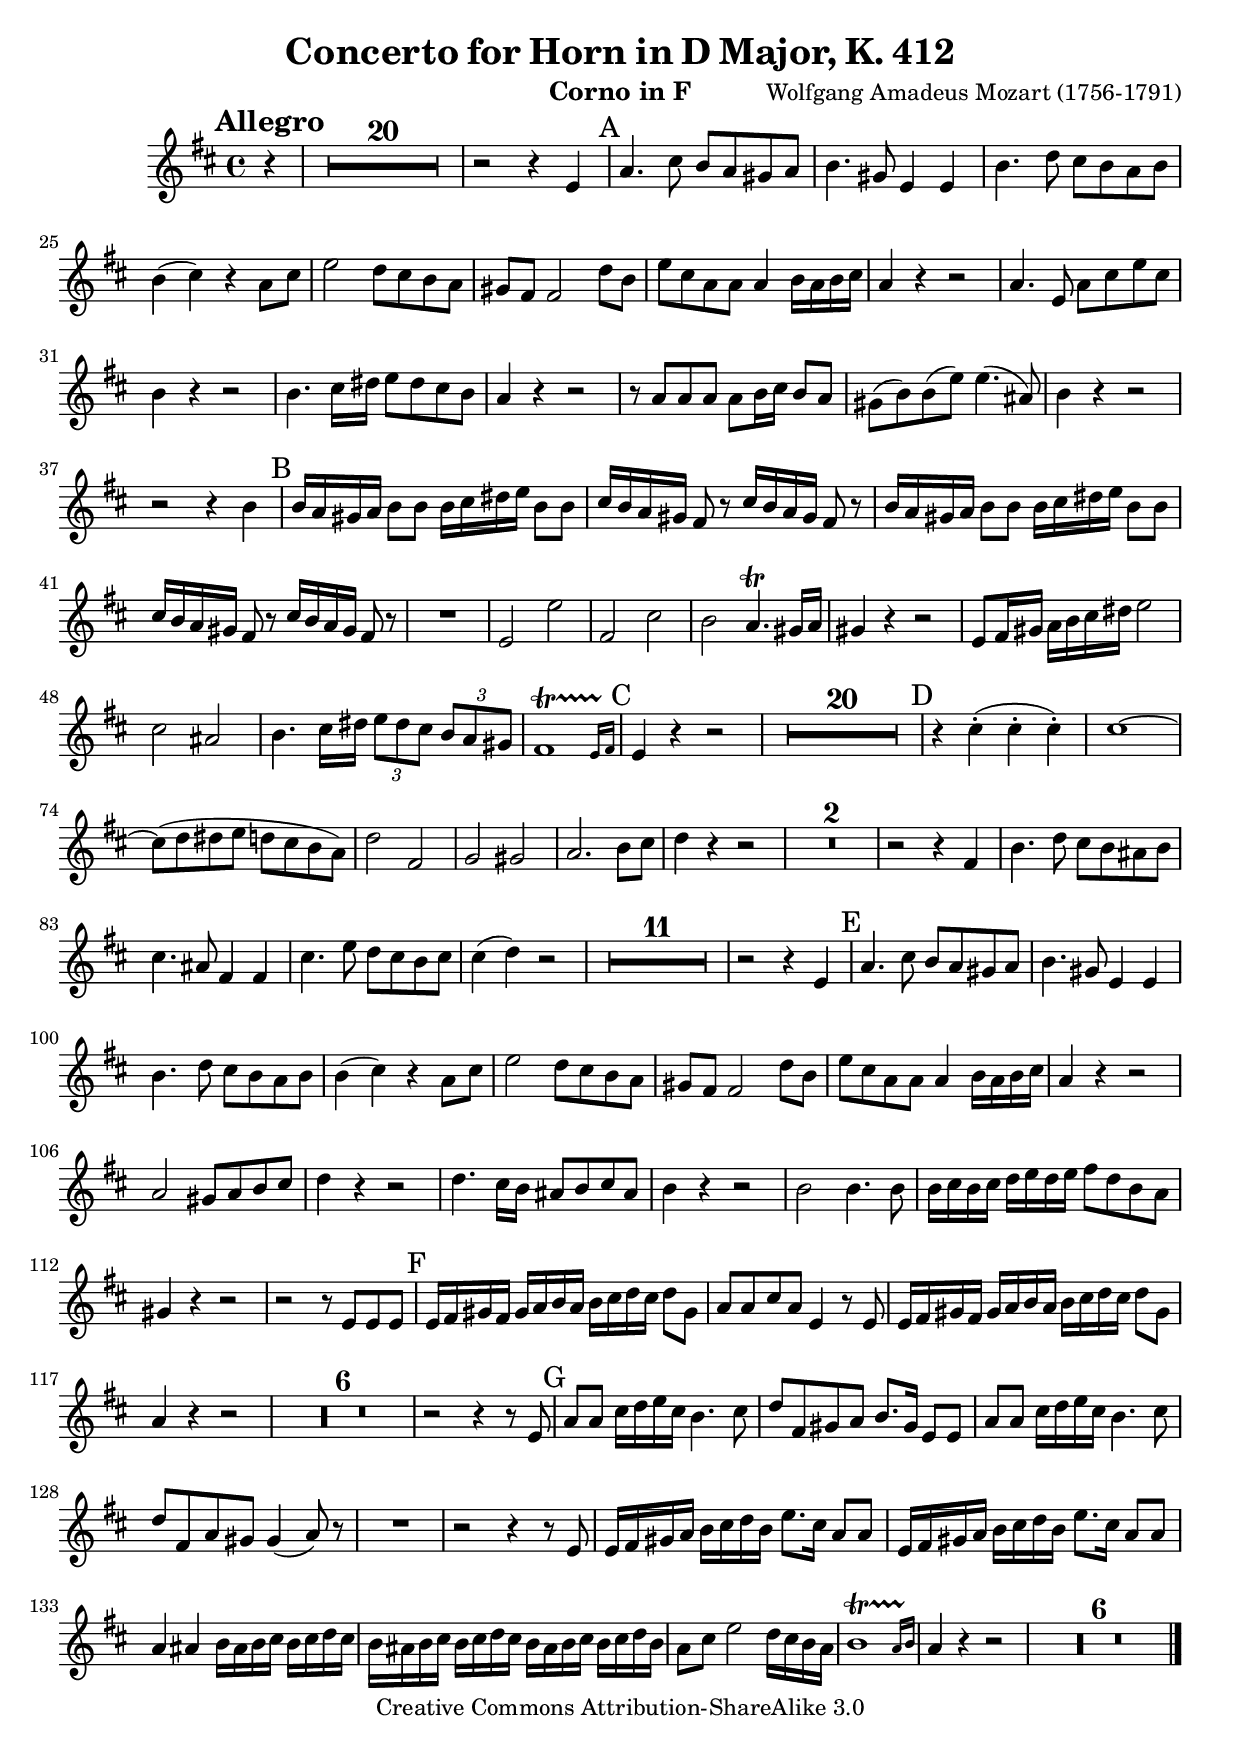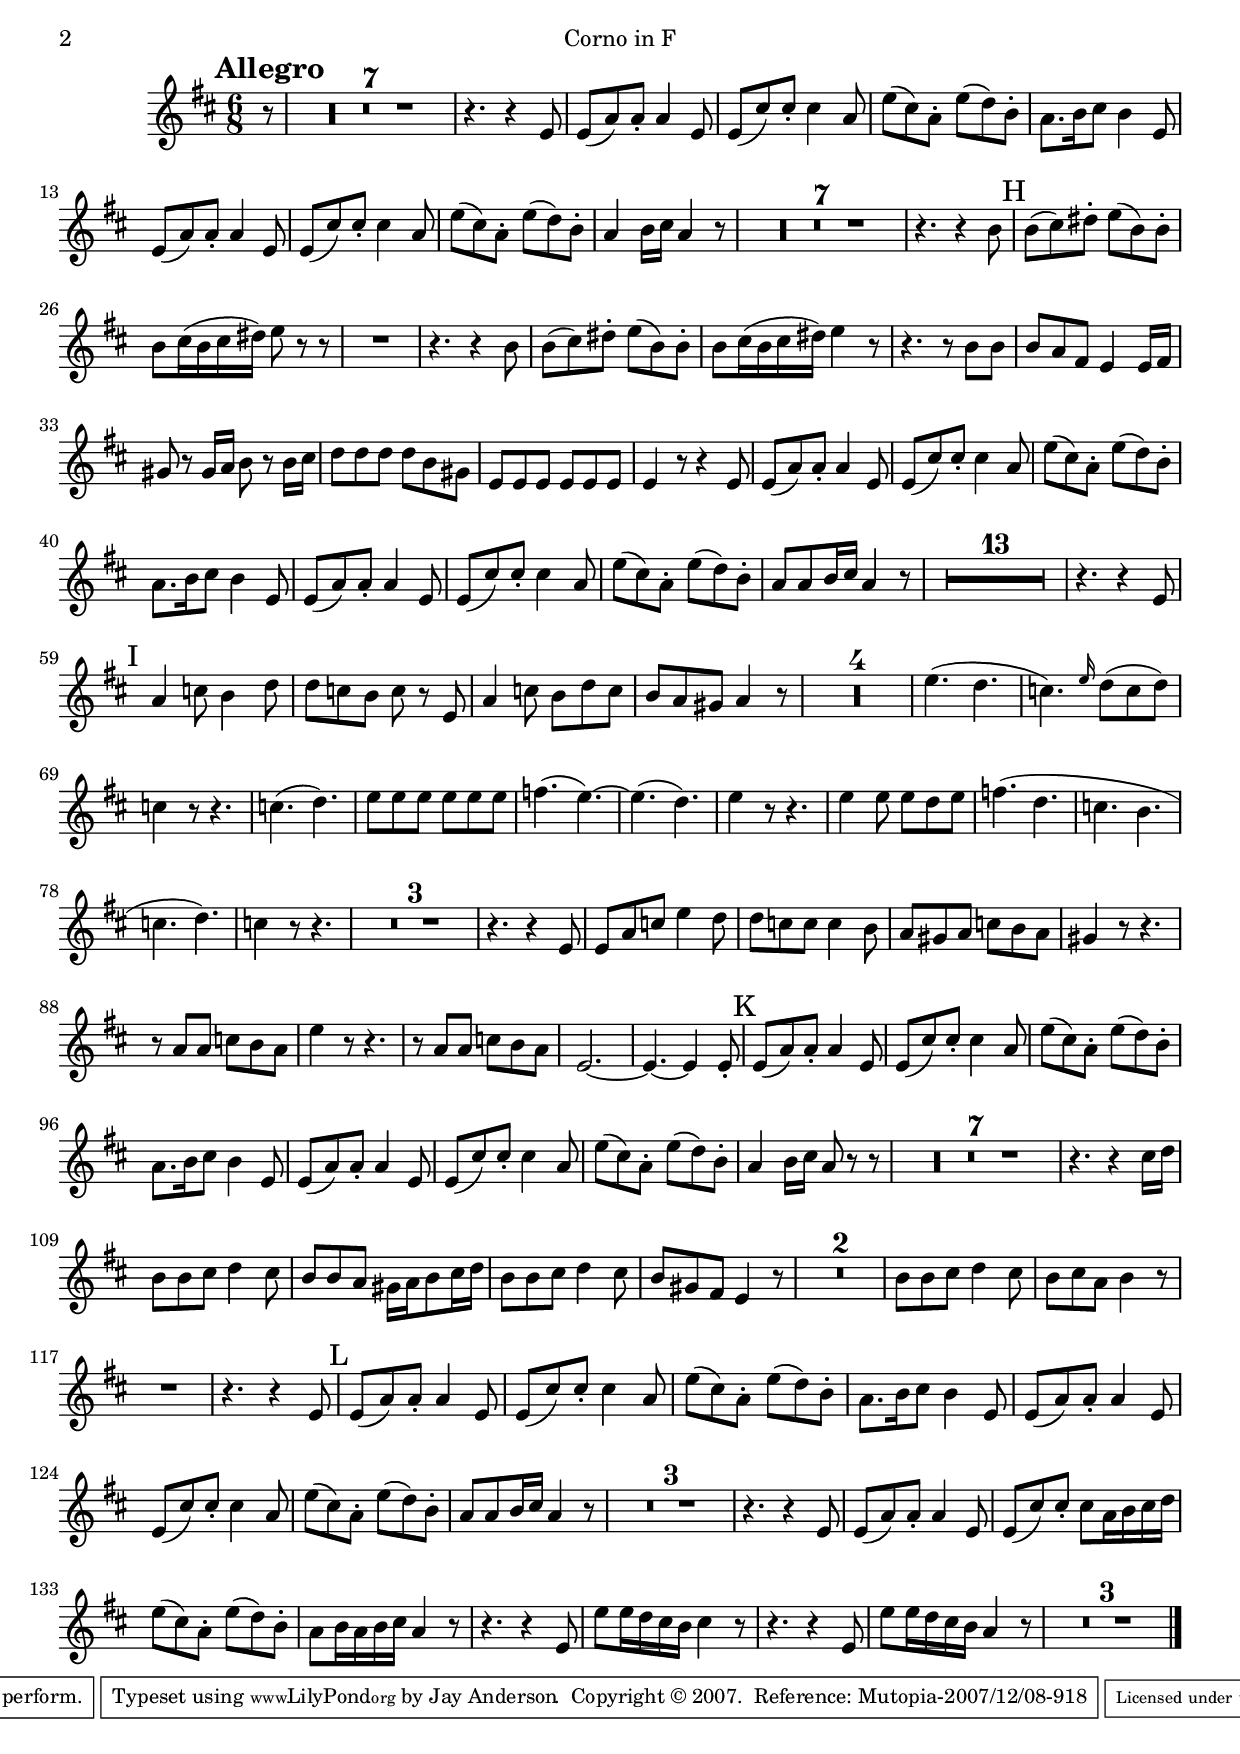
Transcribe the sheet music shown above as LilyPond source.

\version "2.11.14"

\include "defs.lyi"
hornMvtI = \relative c''
{
  #(define afterGraceFraction (cons 31 32))
  \transposition d
  r4
  R1*20 |
  r2 r4 g4 |
  c4. e8 d c b c |
  d4. b8 g4 g |
  d'4. f8 e d c d |
  d4( e) r c8 e |
  g2 f8 e d c |
  b a a2 f'8 d |
  g e c c c4 d16 c d e |
  c4 r r2 |
  c4. g8 c e g e |
  d4 r r2 |
  d4. e16 fis g8 fis e d |
  c4 r r2 |
  r8 c c c c d16 e d8 c |
  b( d) d( g) g4.( cis,8) |
  d4 r r2 |
  r2 r4 d |
  \repeat unfold 2
  {
    d16 c b c d8 d d16 e fis g d8 d |
    \repeat unfold 2 {e16 d c b a8 r} |
  }
  R1 |
  g2 g' | a, e' |
  d c4.\trill b16 c |
  b4 r r2 |
  g8 a16 b c d e fis g2 |
  e cis |
  d4. e16 fis \times 2/3 {g8 fis e} \times 2/3 {d c b} |
  \afterGrace a1\startTrillSpan {g16[ a]\stopTrillSpan} |
  g4 r r2 |
  R1*20 |
  r4 e'-.( e-. e-.) |
  e1~ |
  e8( f fis g f e d c) |
  f2 a, |
  bes b |
  c2. d8 e |
  f4 r r2 |
  R1*2 |
  r2 r4 a,4 |
  d4. f8 e d cis d |
  e4. cis8 a4 a |
  e'4. g8 f e d e |
  e4( f) r2 |
  R1*11 |
  r2 r4 g,4 |
  c4. e8 d c b c |
  d4. b8 g4 g |
  d'4. f8 e d c d |
  d4( e) r c8 e |
  g2 f8 e d c |
  b a a2 f'8 d |
  g e c c c4 d16 c d e |
  c4 r r2 |
  c2 b8 c d e |
  f4 r r2 |
  f4. e16 d cis8 d e cis |
  d4 r r2 |
  d2 d4. d8 |
  d16 e d e f g f g a8 f d c |
  b4 r r2 |
  r2 r8 g g g |
  g16 a b a b c d c d e f e f8 b, |
  c c e c g4 r8 g |
  g16 a b a b c d c d e f e f8 b, |
  c4 r r2 |
  R1*6 |
  r2 r4 r8 g |
  c c e16 f g e d4. e8 |
  f a, b c d8. b16 g8 g |
  c c e16 f g e d4. e8 |
  f a, c b b4( c8) r |
  R1 |
  r2 r4 r8 g |
  \repeat unfold 2
  {
    g16 a b c d e f d g8. e16 c8 c |
  }
  c4 cis d16 cis d e d e f e |
  d cis d e d e f e d cis d e d e f d |
  c8 e g2 f16 e d c |
  \afterGrace d1\startTrillSpan {c16[ d]\stopTrillSpan} |
  c4 r r2 |
  R1*6 |
}


hornMvtII = \relative c''
{
  \transposition d
  r8
  R2.*7 |
  r4. r4 g8 |
  g( c) c-. c4 g8 |
  g( e') e-. e4 c8 |
  g'( e) c-. g'( f) d-. |
  c8. d16 e8 d4 g,8 |
  g( c) c-. c4 g8 |
  g( e') e-. e4 c8 |
  g'( e) c-. g'( f) d-. |
  c4 d16 e c4 r8 |

  R2.*7 |
  r4. r4 d8 |
  d( e) fis-. g( d) d-. |
  d e16( d e fis) g8 r r |
  R2. |
  r4. r4 d8 |
  d( e) fis-. g( d) d-. |
  d e16( d e fis) g4 r8 |
  r4. r8 d d |
  d c a g4 g16 a |
  b8 r b16 c d8 r d16 e |
  f8 f f f d b |
  g g g g g g |
  g4 r8 r4 g8 |

  g( c) c-. c4 g8 |
  g( e') e-. e4 c8 |
  g'( e) c-. g'( f) d-. |
  c8. d16 e8 d4 g,8 |
  g( c) c-. c4 g8 |
  g( e') e-. e4 c8 |
  g'( e) c-. g'( f) d-. |
  c c d16 e c4 r8 |

  R2.*13 |
  r4. r4 g8 |
  c4 ees8 d4 f8 |
  f ees d ees r g, |
  c4 ees8 d f ees |
  d c b c4 r8 |
  R2.*4 |
  g'4.( f |
  ees) \grace g16 f8( ees f) |
  ees4 r8 r4. |
  ees4.( f) |
  g8 g g g g g |
  aes4.( g~) |
  g( f) |
  g4 r8 r4. |
  g4 g8 g f g |
  aes4.( f |
  ees d |
  ees f) |
  ees4 r8 r4. |

  R2.*3 |
  r4. r4 g,8 |
  g c ees g4 f8 |
  f ees ees ees4 d8 |
  c b c ees d c |
  b4 r8 r4. |
  r8 c c ees d c |
  g'4 r8 r4. |
  r8 c, c ees d c |
  g2.~ |
  g4.~ g4 g8-. |

  g( c) c-. c4 g8 |
  g( e') e-. e4 c8 |
  g'( e) c-. g'( f) d-. |
  c8. d16 e8 d4 g,8 |
  g( c) c-. c4 g8 |
  g( e') e-. e4 c8 |
  g'( e) c-. g'( f) d-. |
  c4 d16 e c8 r r |

  R2.*7 |
  r4. r4 e16 f |
  d8 d e f4 e8 |
  d d c b16 c d8 e16 f |
  d8 d e f4 e8 |
  d b a g4 r8 |
  R2.*2 |
  d'8 d e f4 e8 |
  d e c d4 r8 |
  R2. |
  r4. r4 g,8 |

  g( c) c-. c4 g8 |
  g( e') e-. e4 c8 |
  g'( e) c-. g'( f) d-. |
  c8. d16 e8 d4 g,8 |
  g( c) c-. c4 g8 |
  g( e') e-. e4 c8 |
  g'( e) c-. g'( f) d-. |
  c c d16 e c4 r8 |

  R2.*3 |
  r4. r4 g8 |
  g( c) c-. c4 g8 |
  g( e') e-. e c16 d e f |
  g8( e) c-. g'( f) d-. |
  c d16 c d e c4 r8 |
  r4. r4 g8 |
  g' g16 f e d e4 r8 |
  r4. r4 g,8 |
  g' g16 f e d c4 r8 |
  R2.*3 |
}



instrument = "Corno in F"

\paper
{
  ragged-last-bottom = ##f
}

\book
{
  \include "Header.lyi"
  \score
  {
    \new Staff
    {
      \key d \major
      \set Score.skipBars = ##t
      << \transpose f d \hornMvtI \outlineMvtI >>
    }
  }
  \score
  {
    \new Staff
    {
      \key d \major
      \set Score.skipBars = ##t
      << \transpose f d \hornMvtII \outlineMvtII >>
    }
  }
}

